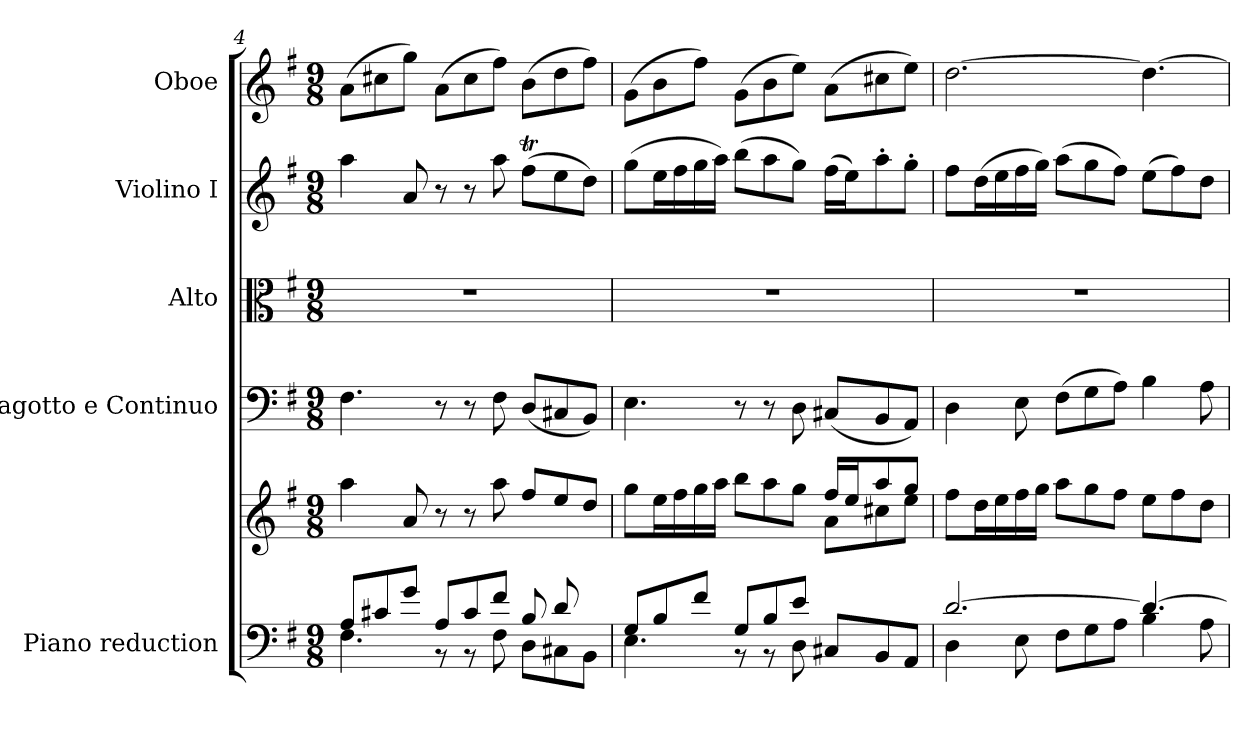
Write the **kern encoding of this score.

**kern	**kern	**kern	**kern	**kern	**kern
*part5	*part5	*part4	*part3	*part2	*part1
*staff6	*staff5	*staff4	*staff3	*staff2	*staff1
*I"Piano reduction	*	*I"Fagotto e Continuo	*I"Alto	*I"Violino I	*I"Oboe
*I'Pno	*	*	*	*	*I'Ob
*clefF4	*clefG2	*clefF4	*clefC3	*clefG2	*clefG2
*k[f#]	*k[f#]	*k[f#]	*k[f#]	*k[f#]	*k[f#]
*M9/8	*M9/8	*M9/8	*M9/8	*M9/8	*M9/8
=4	=4	=4	=4	=4	=4
*^	*^	*	*	*	*
8A/L	4.F#\	4aa\	1ryy	4.F#\	8%9r	4aa\	(8a\L
8c#X/	.	.	.	.	.	.	8cc#X\
8g/J	.	8a/	.	.	.	8a/	8gg\J)
8A/L	8r	8r	.	8r	.	8r	(8a\L
8c#/	8r	8r	.	8r	.	8r	8cc#\
8f#/J	8F#\	8aa\	.	8F#\	.	8aa\	8ff#\J)
8B/L	8D\L	8ff#/L	.	(8D/L	.	(8ff#t\L	(8b\L
8d/	8C#X\	8ee/	.	8C#X/	.	8ee\	8dd\
8ryy	8BB\J	8dd/J	8f#\J	8BB/J)	.	8dd\J)	8ff#\J)
!!LO:LB:g=z
=5	=5	=5	=5	=5	=5	=5	=5
8G/L	4.E\	8gg\L	2.ryy	4.E\	8%9r	(8gg\L	(8g\L
8B/	.	16ee\L	.	.	.	16ee\L	8b\
.	.	16ff#\	.	.	.	16ff#\	.
8f#/J	.	16gg\	.	.	.	16gg\	8ff#\J)
.	.	16aa\JJ	.	.	.	16aa\JJ)	.
8G/L	8r	8bb\L	.	8r	.	(8bb\L	(8g\L
8B/	8r	8aa\	.	8r	.	8aa\	8b\
8e/J	8D\	8gg\J	.	8D\	.	8gg\J)	8ee\J)
4.ryy	8C#X/L	16ff#/LL	8a\L	(8C#X/L	.	(16ff#\LL	(8a\L
.	.	16ee/J	.	.	.	16ee\J)	.
.	8BB/	8aa/	8cc#X\	8BB/	.	8aa'\	8cc#X\
.	8AA/J	8gg/J	8ee\J	8AA/J)	.	8gg'\J	8ee\J)
*	*	*v	*v	*	*	*	*
=6	=6	=6	=6	=6	=6	=6
[2.d/	4D\	8ff#\L	4D\	8%9r	8ff#\L	[2.dd\
.	.	16dd\L	.	.	(16dd\L	.
.	.	16ee\	.	.	16ee\	.
.	8E\	16ff#\	8E\	.	16ff#\	.
.	.	16gg\JJ	.	.	16gg\JJ)	.
.	8F#\L	8aa\L	(8F#\L	.	(8aa\L	.
.	8G\	8gg\	8G\	.	8gg\	.
.	8A\J	8ff#\J	8A\J)	.	8ff#\J)	.
4.d/_	4B\	8ee\L	4B\	.	(8ee\L	4.dd\_
.	.	8ff#\	.	.	8ff#\)	.
.	8A\	8dd\J	8A\	.	8dd\J	.
*v	*v	*	*	*	*	*
=	=	=	=	=	=
*-	*-	*-	*-	*-	*-
